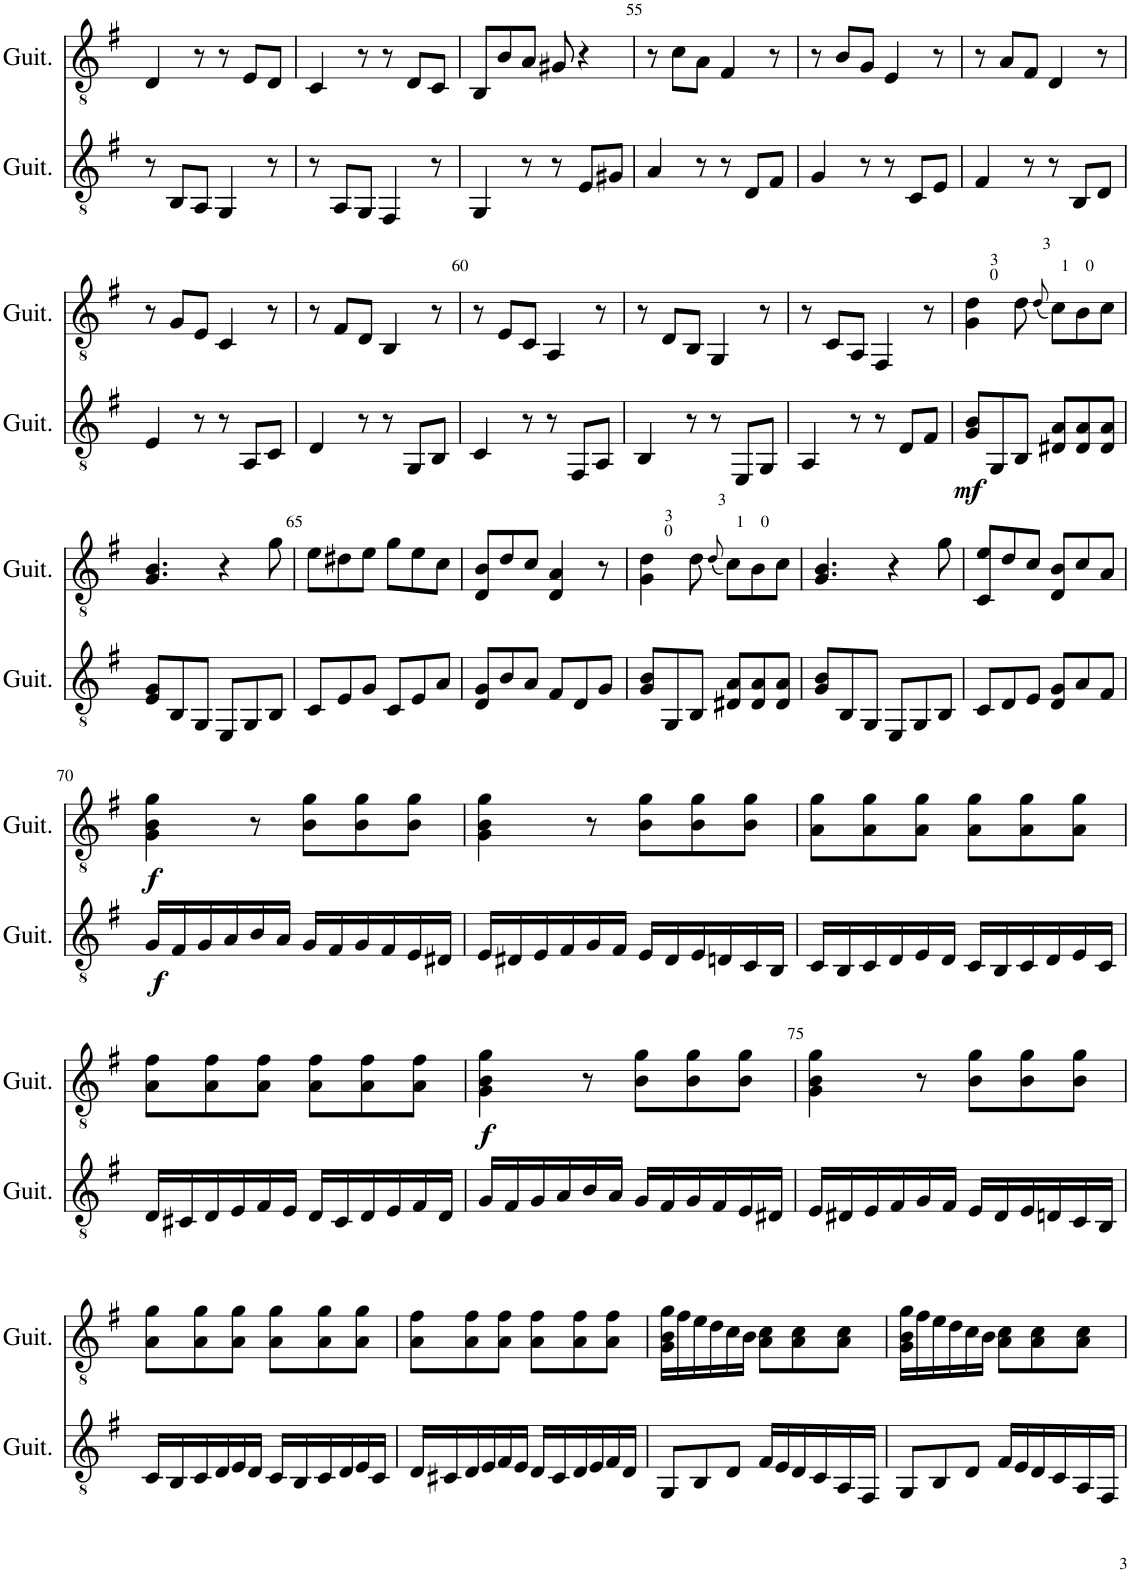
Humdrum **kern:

**kern	**dynam	**kern	**dynam
*part2	*part2	*part1	*part1
*staff2	*staff2	*staff1	*staff1
*I"Classical Guitar	*	*I"Classical Guitar	*
*I'Guit.	*	*I'Guit.	*
!!LO:PB:g=z
*clefGv2	*	*clefGv2	*
*k[f#]	*	*k[f#]	*
*M6/8	*	*M6/8	*
=52	=52	=52	=52
8r	.	4D/	.
8BB/L	.	.	.
8AA/J	.	8r	.
4GG/	.	8r	.
.	.	8E/L	.
8r	.	8D/J	.
=53	=53	=53	=53
8r	.	4C/	.
8AA/L	.	.	.
8GG/J	.	8r	.
4FF#/	.	8r	.
.	.	8D/L	.
8r	.	8C/J	.
=54	=54	=54	=54
4GG/	.	8BB/L	.
.	.	8B/	.
8r	.	8A/J	.
8r	.	8G#X/	.
8E/L	.	4r	.
8G#X/J	.	.	.
=55	=55	=55	=55
4A/	.	8r	.
.	.	8c\L	.
8r	.	8A\J	.
8r	.	4F#/	.
8D/L	.	.	.
8F#/J	.	8r	.
=56	=56	=56	=56
4G/	.	8r	.
.	.	8B/L	.
8r	.	8G/J	.
8r	.	4E/	.
8C/L	.	.	.
8E/J	.	8r	.
=57	=57	=57	=57
4F#/	.	8r	.
.	.	8A/L	.
8r	.	8F#/J	.
8r	.	4D/	.
8BB/L	.	.	.
8D/J	.	8r	.
!!LO:LB:g=z
=58	=58	=58	=58
4E/	.	8r	.
.	.	8G/L	.
8r	.	8E/J	.
8r	.	4C/	.
8AA/L	.	.	.
8C/J	.	8r	.
=59	=59	=59	=59
4D/	.	8r	.
.	.	8F#/L	.
8r	.	8D/J	.
8r	.	4BB/	.
8GG/L	.	.	.
8BB/J	.	8r	.
=60	=60	=60	=60
4C/	.	8r	.
.	.	8E/L	.
8r	.	8C/J	.
8r	.	4AA/	.
8FF#/L	.	.	.
8AA/J	.	8r	.
=61	=61	=61	=61
4BB/	.	8r	.
.	.	8D/L	.
8r	.	8BB/J	.
8r	.	4GG/	.
8EE/L	.	.	.
8GG/J	.	8r	.
=62	=62	=62	=62
4AA/	.	8r	.
.	.	8C/L	.
8r	.	8AA/J	.
8r	.	4FF#/	.
8D/L	.	.	.
8F#/J	.	8r	.
=63	=63	=63	=63
!	!LO:DY:b	!	!
8G/ 8B/L	mf	4G\ 4d\	.
8GG/	.	.	.
8BB/J	.	8d\	.
.	.	(8qd/	.
8D#X/ 8A/L	.	8c\L)	.
8D#/ 8A/	.	8B\	.
8D#/ 8A/J	.	8c\J	.
!!LO:LB:g=z
=64	=64	=64	=64
8E/ 8G/L	.	4.G/ 4.B/	.
8BB/	.	.	.
8GG/J	.	.	.
8EE/L	.	4r	.
8GG/	.	.	.
8BB/J	.	8g\	.
=65	=65	=65	=65
8C/L	.	8e\L	.
8E/	.	8d#X\	.
8G/J	.	8e\J	.
8C/L	.	8g\L	.
8E/	.	8e\	.
8A/J	.	8c\J	.
=66	=66	=66	=66
8D/ 8G/L	.	8D/ 8B/L	.
8B/	.	8d/	.
8A/J	.	8c/J	.
8F#/L	.	4D/ 4A/	.
8D/	.	.	.
8G/J	.	8r	.
=67	=67	=67	=67
8G/ 8B/L	.	4G\ 4d\	.
8GG/	.	.	.
8BB/J	.	8d\	.
.	.	(8qd/	.
8D#X/ 8A/L	.	8c\L)	.
8D#/ 8A/	.	8B\	.
8D#/ 8A/J	.	8c\J	.
=68	=68	=68	=68
8G/ 8B/L	.	4.G/ 4.B/	.
8BB/	.	.	.
8GG/J	.	.	.
8EE/L	.	4r	.
8GG/	.	.	.
8BB/J	.	8g\	.
=69	=69	=69	=69
8C/L	.	8C/ 8e/L	.
8D/	.	8d/	.
8E/J	.	8c/J	.
8D/ 8G/L	.	8D/ 8B/L	.
8A/	.	8c/	.
8F#/J	.	8A/J	.
!!LO:LB:g=z
=70	=70	=70	=70
!	!LO:DY:b	!	!LO:DY:b
16G/LL	f	4G\ 4B\ 4g\	f
16F#/	.	.	.
16G/	.	.	.
16A/	.	.	.
16B/	.	8r	.
16A/JJ	.	.	.
16G/LL	.	8B\ 8g\L	.
16F#/	.	.	.
16G/	.	8B\ 8g\	.
16F#/	.	.	.
16E/	.	8B\ 8g\J	.
16D#X/JJ	.	.	.
=71	=71	=71	=71
16E/LL	.	4G\ 4B\ 4g\	.
16D#X/	.	.	.
16E/	.	.	.
16F#/	.	.	.
16G/	.	8r	.
16F#/JJ	.	.	.
16E/LL	.	8B\ 8g\L	.
16D#/	.	.	.
16E/	.	8B\ 8g\	.
16Dn/	.	.	.
16C/	.	8B\ 8g\J	.
16BB/JJ	.	.	.
=72	=72	=72	=72
16C/LL	.	8A\ 8g\L	.
16BB/	.	.	.
16C/	.	8A\ 8g\	.
16D/	.	.	.
16E/	.	8A\ 8g\J	.
16D/JJ	.	.	.
16C/LL	.	8A\ 8g\L	.
16BB/	.	.	.
16C/	.	8A\ 8g\	.
16D/	.	.	.
16E/	.	8A\ 8g\J	.
16C/JJ	.	.	.
!!LO:LB:g=z
=73	=73	=73	=73
16D/LL	.	8A\ 8f#\L	.
16C#X/	.	.	.
16D/	.	8A\ 8f#\	.
16E/	.	.	.
16F#/	.	8A\ 8f#\J	.
16E/JJ	.	.	.
16D/LL	.	8A\ 8f#\L	.
16C#/	.	.	.
16D/	.	8A\ 8f#\	.
16E/	.	.	.
16F#/	.	8A\ 8f#\J	.
16D/JJ	.	.	.
=74	=74	=74	=74
!	!	!	!LO:DY:b
16G/LL	.	4G\ 4B\ 4g\	f
16F#/	.	.	.
16G/	.	.	.
16A/	.	.	.
16B/	.	8r	.
16A/JJ	.	.	.
16G/LL	.	8B\ 8g\L	.
16F#/	.	.	.
16G/	.	8B\ 8g\	.
16F#/	.	.	.
16E/	.	8B\ 8g\J	.
16D#X/JJ	.	.	.
=75	=75	=75	=75
16E/LL	.	4G\ 4B\ 4g\	.
16D#X/	.	.	.
16E/	.	.	.
16F#/	.	.	.
16G/	.	8r	.
16F#/JJ	.	.	.
16E/LL	.	8B\ 8g\L	.
16D#/	.	.	.
16E/	.	8B\ 8g\	.
16Dn/	.	.	.
16C/	.	8B\ 8g\J	.
16BB/JJ	.	.	.
!!LO:LB:g=z
=76	=76	=76	=76
16C/LL	.	8A\ 8g\L	.
16BB/	.	.	.
16C/	.	8A\ 8g\	.
16D/	.	.	.
16E/	.	8A\ 8g\J	.
16D/JJ	.	.	.
16C/LL	.	8A\ 8g\L	.
16BB/	.	.	.
16C/	.	8A\ 8g\	.
16D/	.	.	.
16E/	.	8A\ 8g\J	.
16C/JJ	.	.	.
=77	=77	=77	=77
16D/LL	.	8A\ 8f#\L	.
16C#X/	.	.	.
16D/	.	8A\ 8f#\	.
16E/	.	.	.
16F#/	.	8A\ 8f#\J	.
16E/JJ	.	.	.
16D/LL	.	8A\ 8f#\L	.
16C#/	.	.	.
16D/	.	8A\ 8f#\	.
16E/	.	.	.
16F#/	.	8A\ 8f#\J	.
16D/JJ	.	.	.
=78	=78	=78	=78
8GG/L	.	16G\ 16B\ 16g\LL	.
.	.	16f#\	.
8BB/	.	16e\	.
.	.	16d\	.
8D/J	.	16c\	.
.	.	16B\JJ	.
16F#/LL	.	8A\ 8c\L	.
16E/	.	.	.
16D/	.	8A\ 8c\	.
16C/	.	.	.
16AA/	.	8A\ 8c\J	.
16FF#/JJ	.	.	.
=79	=79	=79	=79
8GG/L	.	16G\ 16B\ 16g\LL	.
.	.	16f#\	.
8BB/	.	16e\	.
.	.	16d\	.
8D/J	.	16c\	.
.	.	16B\JJ	.
16F#/LL	.	8A\ 8c\L	.
16E/	.	.	.
16D/	.	8A\ 8c\	.
16C/	.	.	.
16AA/	.	8A\ 8c\J	.
16FF#/JJ	.	.	.
=	=	=	=
*-	*-	*-	*-
